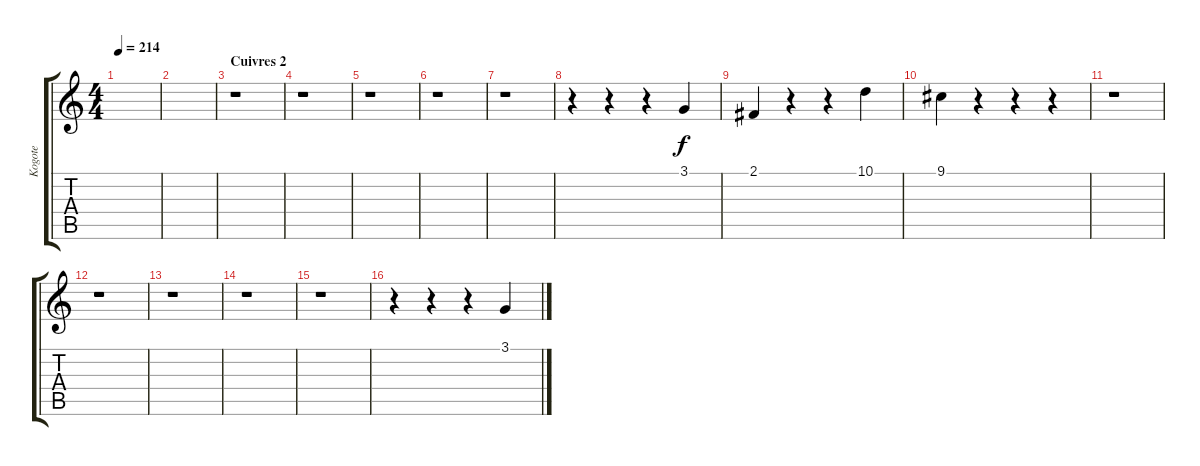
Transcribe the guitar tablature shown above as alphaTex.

\track ("Kogote" "Kogote") {instrument drawbarorgan}
\staff {score tabs}
\tuning (E4 B3 G3 D3 A2 E2) {hide}
\ts (4 4)
\tempo 214
\clef g2
\ks c
|
|
\section ("" "Cuivres 2")
r.1{instrument drawbarorgan} |
r.1 |
r.1 |
r.1 |
r.1 |
r.4 r.4 r.4 3.1.4 |
2.1.4 r.4 r.4 10.1.4 |
9.1.4 r.4 r.4 r.4 |
r.1 |
r.1 |
r.1 |
r.1 |
r.1 |
r.4 r.4 r.4 3.1.4
